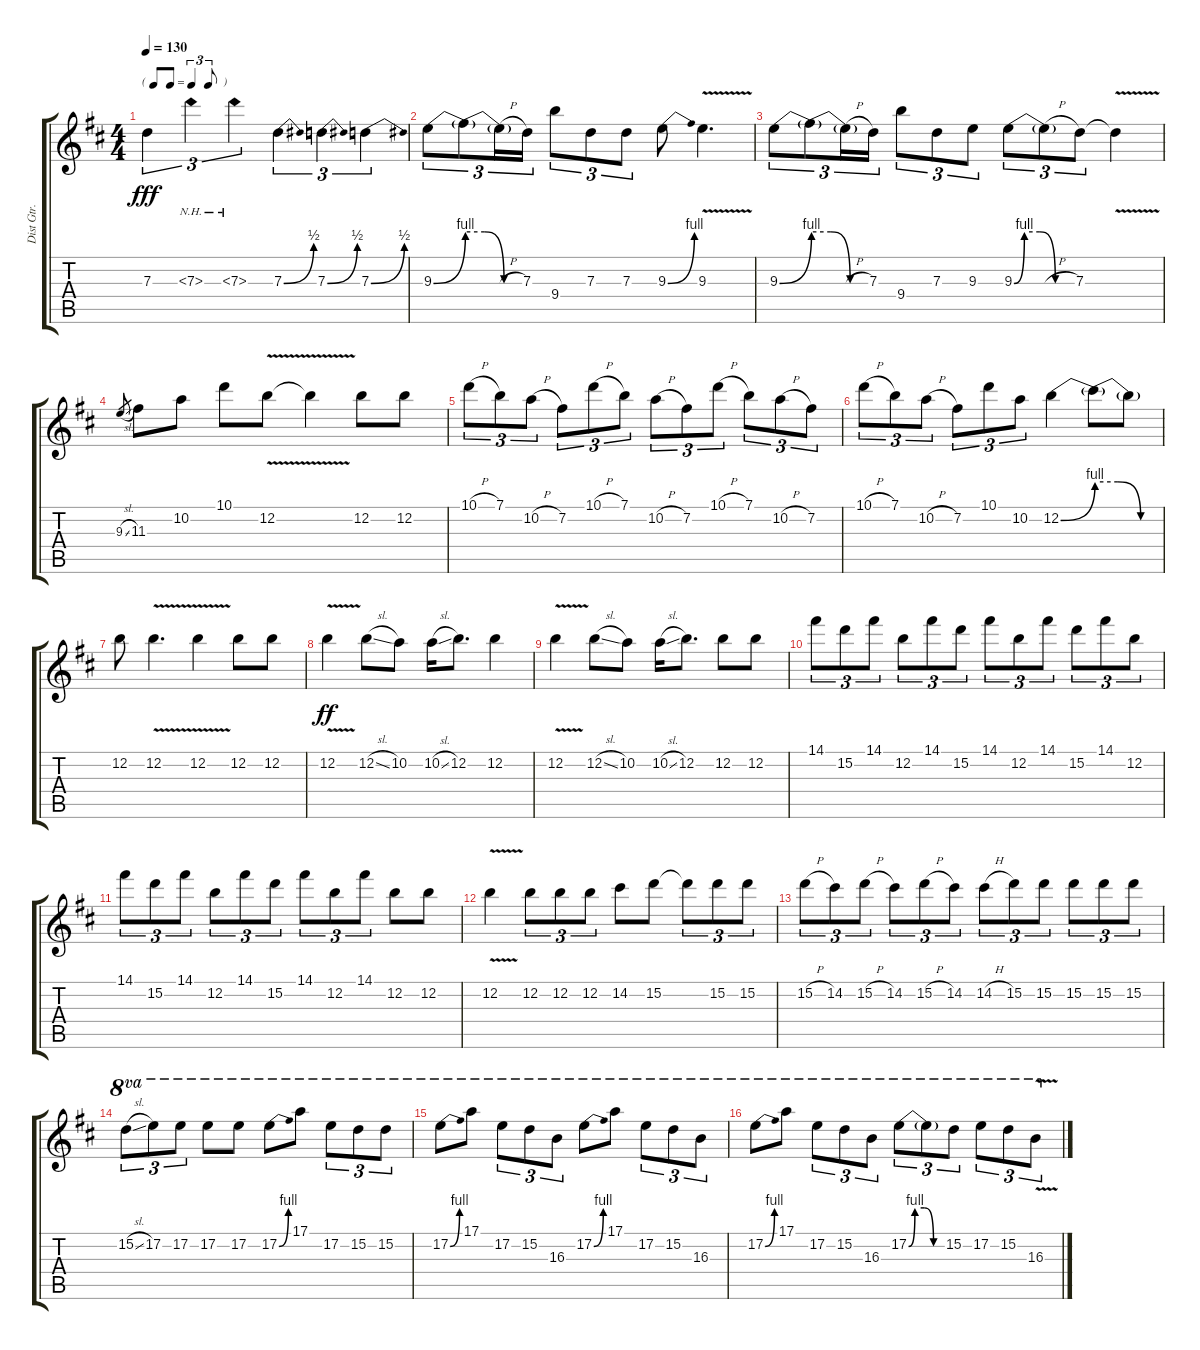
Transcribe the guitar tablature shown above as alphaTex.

\track ("Dist Gtr." "Dist Gtr.") {instrument distortionguitar}
\staff {score tabs}
\tuning (E4 B3 G3 D4 A3 E3) {hide}
\ts (4 4)
\tf triplet8th
\tempo 130
\clef g2
\ks d
7.3.4{tu (3 2) dy fff} 7.3{nh}.4{tu (3 2)} 7.3{nh}.4{tu (3 2)} 7.3{be (bend 0 0 60 2)}.4{tu (3 2)} 7.3{be (bend 0 0 60 2)}.4{tu (3 2)} 7.3{be (bend 0 0 60 2)}.4{tu (3 2)} |
9.3{be (bend 0 0 60 4)}.8{tu (3 2)} 9.3{be (custom 0 4 20 4 40 0 60 0) t}.8{tu (3 2)} 9.3{h t}.16{tu (3 2)} 7.3.16{tu (3 2)} 9.4.8{tu (3 2)} 7.3.8{tu (3 2)} 7.3.8{tu (3 2)} 9.3{be (bend 0 0 60 4)}.8 9.3{v}.4{d} |
9.3{be (bend 0 0 60 4)}.8{tu (3 2)} 9.3{be (custom 0 4 20 4 40 0 60 0) t}.8{tu (3 2)} 9.3{h t}.16{tu (3 2)} 7.3.16{tu (3 2)} 9.4.8{tu (3 2)} 7.3.8{tu (3 2)} 9.3.8{tu (3 2)} 9.3{be (custom 0 0 10 4 25 4 40 0 60 0)}.8{tu (3 2)} 9.3{h t}.8{tu (3 2)} 7.3.8{tu (3 2)} 7.3{v t}.4 |
9.3{sl}.8{gr} 11.3.8 10.2.8 10.1.8 12.2{v}.8 12.2{v t}.4 12.2.8 12.2.8 |
10.1{h}.8{tu (3 2)} 7.1.8{tu (3 2)} 10.2{h}.8{tu (3 2)} 7.2.8{tu (3 2)} 10.1{h}.8{tu (3 2)} 7.1.8{tu (3 2)} 10.2{h}.8{tu (3 2)} 7.2.8{tu (3 2)} 10.1{h}.8{tu (3 2)} 7.1.8{tu (3 2)} 10.2{h}.8{tu (3 2)} 7.2.8{tu (3 2)} |
10.1{h}.8{tu (3 2)} 7.1.8{tu (3 2)} 10.2{h}.8{tu (3 2)} 7.2.8{tu (3 2)} 10.1.8{tu (3 2)} 10.2.8{tu (3 2)} 12.2{be (bend 0 0 60 4)}.4 12.2{be (custom 0 4 20 4 40 0 60 0) t}.8 12.2{t}.8 |
12.2.8 12.2{v}.4{d} 12.2{v}.4 12.2.8 12.2.8 |
12.2{v}.4{dy ff} 12.2{sl}.8 10.2.8 10.2{sl}.16 12.2.8{d} 12.2.4 |
12.2{v}.4 12.2{sl}.8 10.2.8 10.2{sl}.16 12.2.8{d} 12.2.8 12.2.8 |
14.1.8{tu (3 2)} 15.2.8{tu (3 2)} 14.1.8{tu (3 2)} 12.2.8{tu (3 2)} 14.1.8{tu (3 2)} 15.2.8{tu (3 2)} 14.1.8{tu (3 2)} 12.2.8{tu (3 2)} 14.1.8{tu (3 2)} 15.2.8{tu (3 2)} 14.1.8{tu (3 2)} 12.2.8{tu (3 2)} |
14.1.8{tu (3 2)} 15.2.8{tu (3 2)} 14.1.8{tu (3 2)} 12.2.8{tu (3 2)} 14.1.8{tu (3 2)} 15.2.8{tu (3 2)} 14.1.8{tu (3 2)} 12.2.8{tu (3 2)} 14.1.8{tu (3 2)} 12.2.8 12.2.8 |
12.2{v}.4 12.2.8{tu (3 2)} 12.2.8{tu (3 2)} 12.2.8{tu (3 2)} 14.2.8 15.2.8 15.2{t}.8{tu (3 2)} 15.2.8{tu (3 2)} 15.2.8{tu (3 2)} |
15.2{h}.8{tu (3 2)} 14.2.8{tu (3 2)} 15.2{h}.8{tu (3 2)} 14.2.8{tu (3 2)} 15.2{h}.8{tu (3 2)} 14.2.8{tu (3 2)} 14.2{h}.8{tu (3 2)} 15.2.8{tu (3 2)} 15.2.8{tu (3 2)} 15.2.8{tu (3 2)} 15.2.8{tu (3 2)} 15.2.8{tu (3 2)} |
15.2{sl}.8{tu (3 2) ot 8va} 17.2.8{tu (3 2) ot 8va} 17.2.8{tu (3 2) ot 8va} 17.2.8{ot 8va} 17.2.8{ot 8va} 17.2{be (bend 0 0 60 4)}.8{ot 8va} 17.1.8{ot 8va} 17.2.8{tu (3 2) ot 8va} 15.2.8{tu (3 2) ot 8va} 15.2.8{tu (3 2) ot 8va} |
17.2{be (bend 0 0 60 4)}.8{ot 8va} 17.1.8{ot 8va} 17.2.8{tu (3 2) ot 8va} 15.2.8{tu (3 2) ot 8va} 16.3.8{tu (3 2) ot 8va} 17.2{be (bend 0 0 60 4)}.8{ot 8va} 17.1.8{ot 8va} 17.2.8{tu (3 2) ot 8va} 15.2.8{tu (3 2) ot 8va} 16.3.8{tu (3 2) ot 8va} |
17.2{be (bend 0 0 60 4)}.8{ot 8va} 17.1.8{ot 8va} 17.2.8{tu (3 2) ot 8va} 15.2.8{tu (3 2) ot 8va} 16.3.8{tu (3 2) ot 8va} 17.2{be (custom 0 0 10 4 25 4 40 0 60 0)}.8{tu (3 2) ot 8va} 17.2{t}.8{tu (3 2) ot 8va} 15.2.8{tu (3 2) ot 8va} 17.2.8{tu (3 2) ot 8va} 15.2.8{tu (3 2) ot 8va} 16.3{v}.8{tu (3 2) ot 8va}
